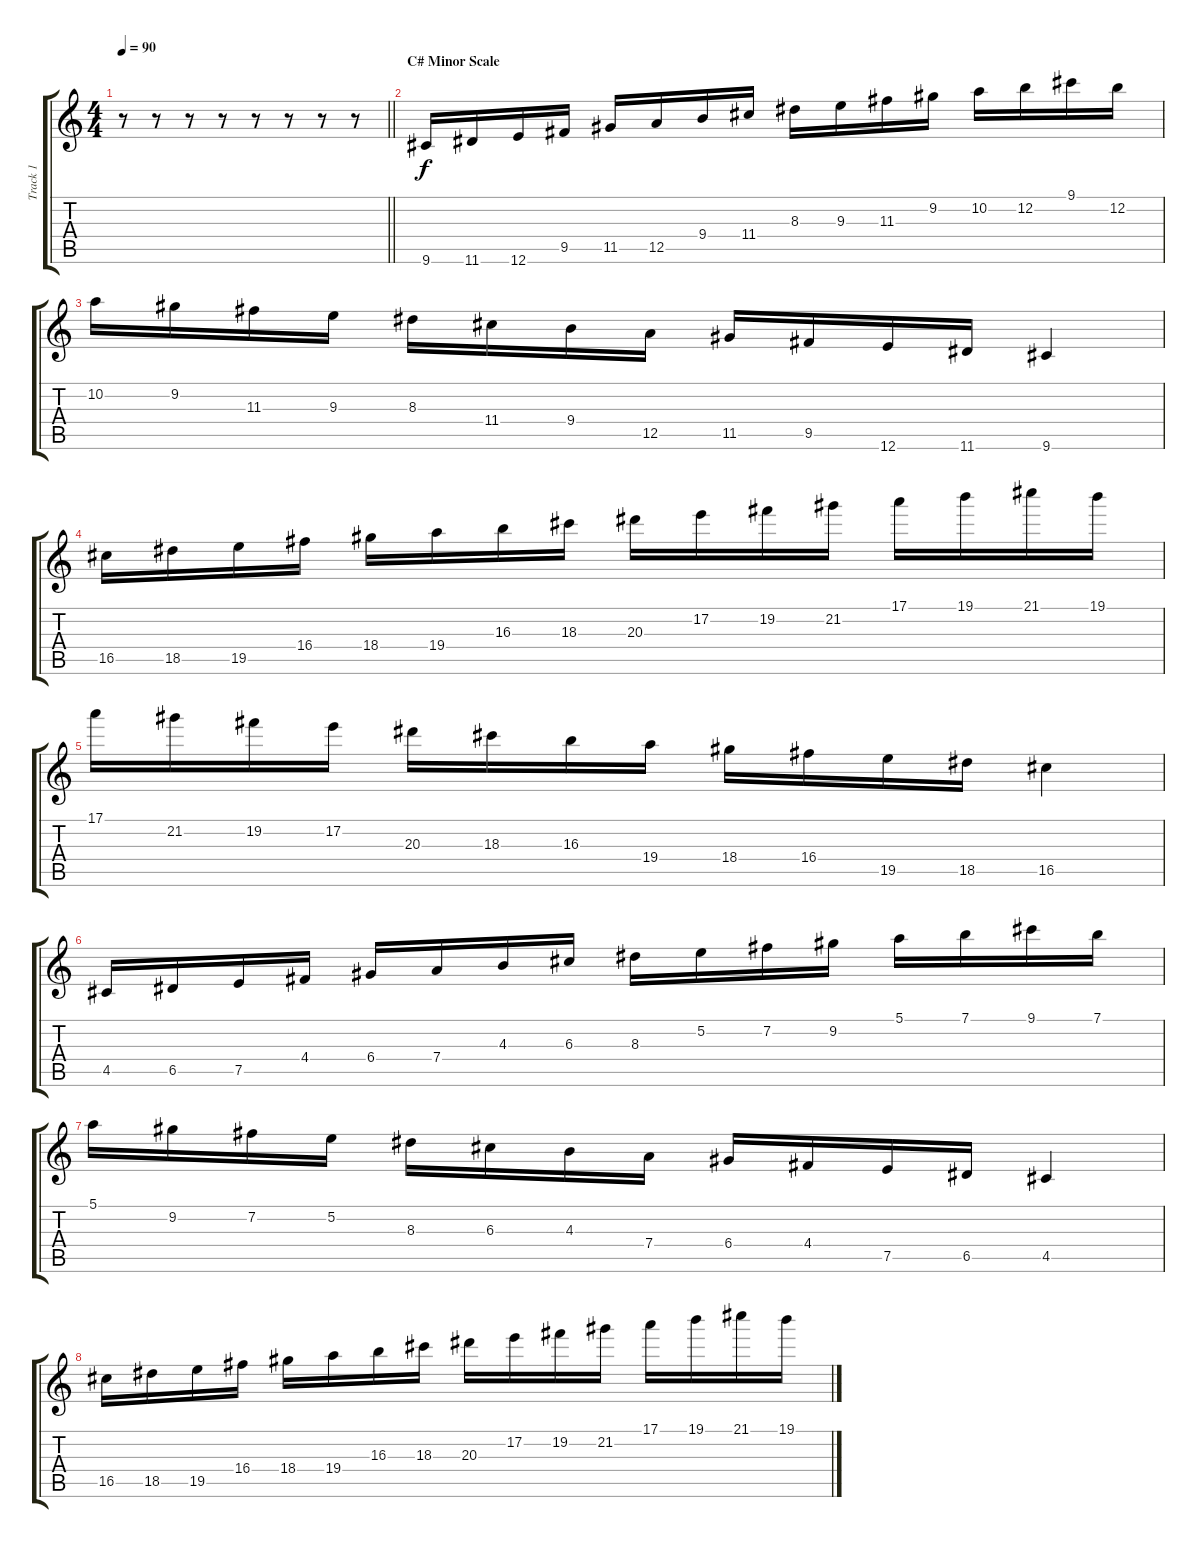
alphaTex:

\track ("Track 1" "Track 1") {instrument overdrivenguitar}
\staff {score tabs}
\tuning (E4 B3 G3 D3 A2 E2) {hide}
\ts (4 4)
\tempo 90
\clef g2
\barLineRight lightlight
\ks c
r.8{dy f} r.8 r.8 r.8 r.8 r.8 r.8 r.8 |
\section ("" "C# Minor Scale")
9.6.16 11.6.16 12.6.16 9.5.16 11.5.16 12.5.16 9.4.16 11.4.16 8.3.16 9.3.16 11.3.16 9.2.16 10.2.16 12.2.16 9.1.16 12.2.16 |
10.2.16 9.2.16 11.3.16 9.3.16 8.3.16 11.4.16 9.4.16 12.5.16 11.5.16 9.5.16 12.6.16 11.6.16 9.6.4 |
16.5.16 18.5.16 19.5.16 16.4.16 18.4.16 19.4.16 16.3.16 18.3.16 20.3.16 17.2.16 19.2.16 21.2.16 17.1.16 19.1.16 21.1.16 19.1.16 |
17.1.16 21.2.16 19.2.16 17.2.16 20.3.16 18.3.16 16.3.16 19.4.16 18.4.16 16.4.16 19.5.16 18.5.16 16.5.4 |
4.5.16 6.5.16 7.5.16 4.4.16 6.4.16 7.4.16 4.3.16 6.3.16 8.3.16 5.2.16 7.2.16 9.2.16 5.1.16 7.1.16 9.1.16 7.1.16 |
5.1.16 9.2.16 7.2.16 5.2.16 8.3.16 6.3.16 4.3.16 7.4.16 6.4.16 4.4.16 7.5.16 6.5.16 4.5.4 |
16.5.16 18.5.16 19.5.16 16.4.16 18.4.16 19.4.16 16.3.16 18.3.16 20.3.16 17.2.16 19.2.16 21.2.16 17.1.16 19.1.16 21.1.16 19.1.16
